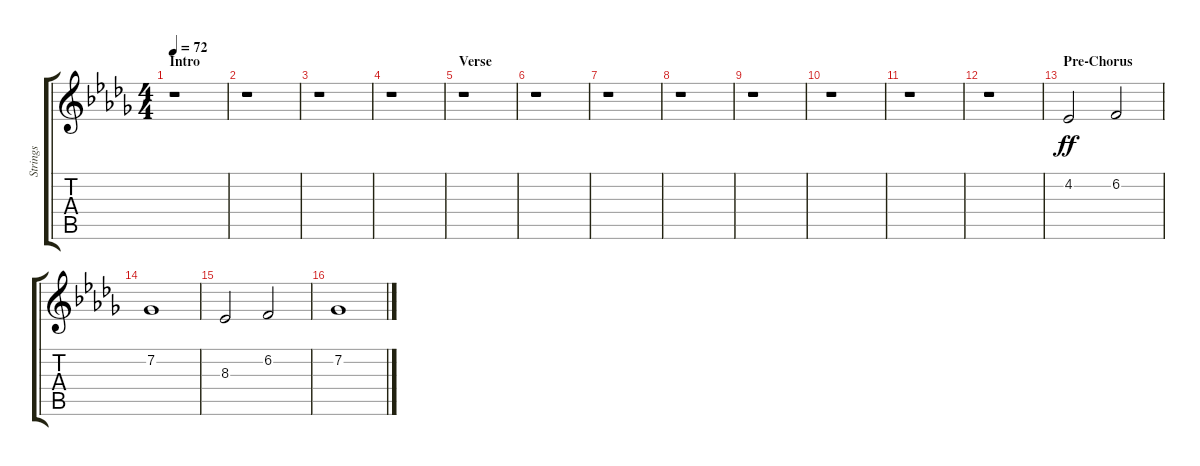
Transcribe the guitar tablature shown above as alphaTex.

\track ("Strings" "Strings") {instrument stringensemble1}
\staff {score tabs}
\tuning (E4 B3 G3 D3 A2 E2) {hide}
\ts (4 4)
\section ("" "Intro")
\tempo 72
\clef g2
\ks db
r.1{dy ff instrument stringensemble1} |
r.1 |
r.1 |
r.1 |
\section ("" "Verse")
r.1 |
r.1 |
r.1 |
r.1 |
r.1 |
r.1 |
r.1 |
r.1 |
\section ("" "Pre-Chorus")
4.2.2 6.2.2 |
7.2.1 |
8.3.2 6.2.2 |
7.2.1
